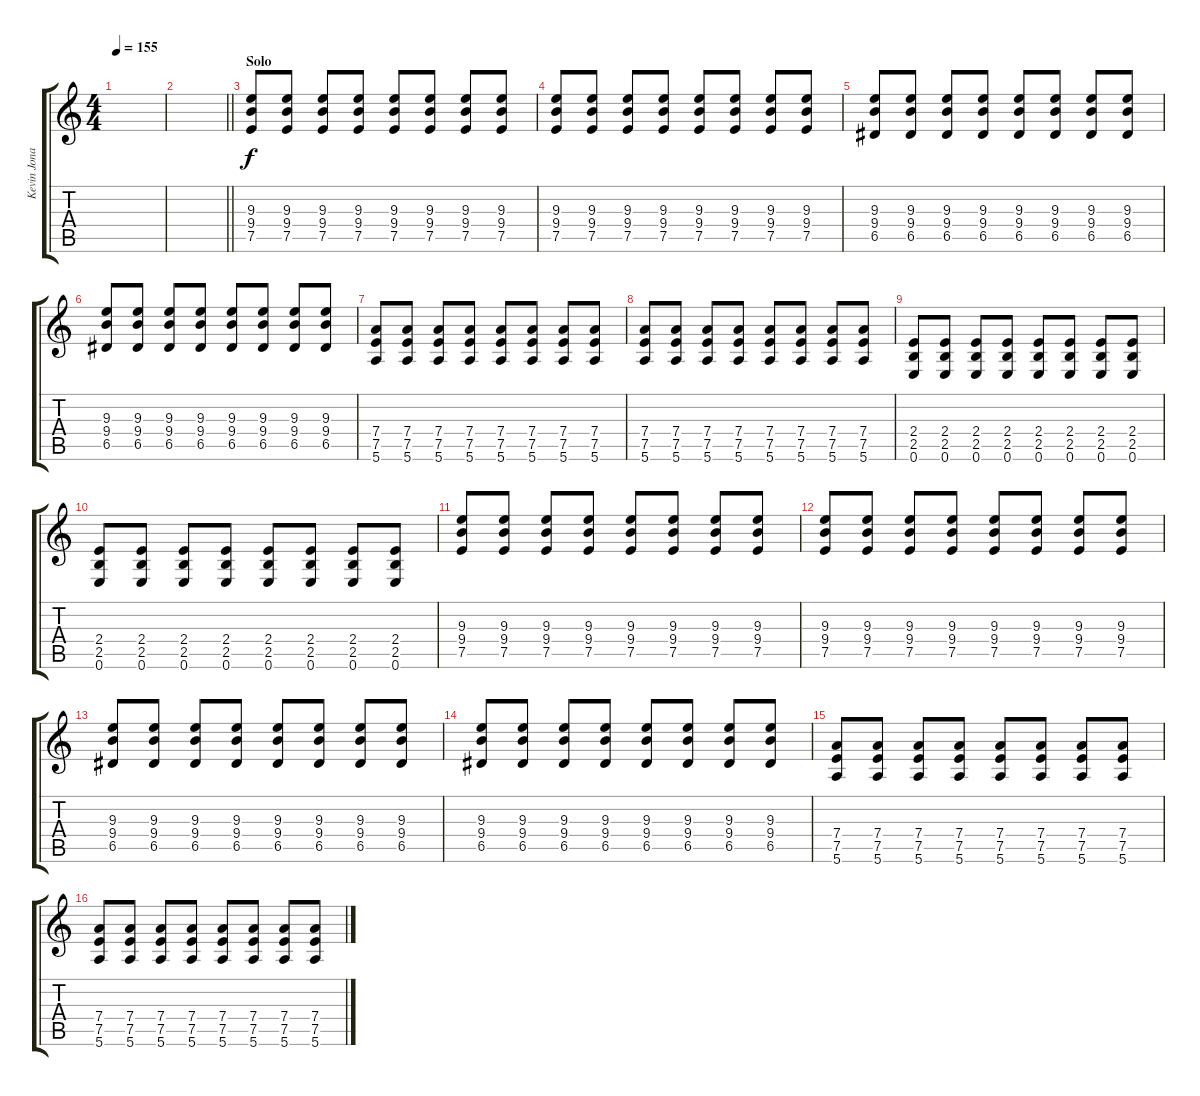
\track ("Kevin Jonas - Guitar" "Kevin Jona") {instrument electricguitarjazz}
\staff {score tabs}
\tuning (E4 B3 G3 D3 A2 E2) {hide}
\ts (4 4)
\tempo 155
\clef g2
\ks c
|
\barLineRight lightlight
|
\section ("" "Solo")
(9.3 9.4 7.5).8{volume 13 instrument distortionguitar} (9.3 9.4 7.5).8 (9.3 9.4 7.5).8 (9.3 9.4 7.5).8 (9.3 9.4 7.5).8 (9.3 9.4 7.5).8 (9.3 9.4 7.5).8 (9.3 9.4 7.5).8 |
(9.3 9.4 7.5).8 (9.3 9.4 7.5).8 (9.3 9.4 7.5).8 (9.3 9.4 7.5).8 (9.3 9.4 7.5).8 (9.3 9.4 7.5).8 (9.3 9.4 7.5).8 (9.3 9.4 7.5).8 |
(9.3 9.4 6.5).8 (9.3 9.4 6.5).8 (9.3 9.4 6.5).8 (9.3 9.4 6.5).8 (9.3 9.4 6.5).8 (9.3 9.4 6.5).8 (9.3 9.4 6.5).8 (9.3 9.4 6.5).8 |
(9.3 9.4 6.5).8 (9.3 9.4 6.5).8 (9.3 9.4 6.5).8 (9.3 9.4 6.5).8 (9.3 9.4 6.5).8 (9.3 9.4 6.5).8 (9.3 9.4 6.5).8 (9.3 9.4 6.5).8 |
(7.4 7.5 5.6).8 (7.4 7.5 5.6).8 (7.4 7.5 5.6).8 (7.4 7.5 5.6).8 (7.4 7.5 5.6).8 (7.4 7.5 5.6).8 (7.4 7.5 5.6).8 (7.4 7.5 5.6).8 |
(7.4 7.5 5.6).8 (7.4 7.5 5.6).8 (7.4 7.5 5.6).8 (7.4 7.5 5.6).8 (7.4 7.5 5.6).8 (7.4 7.5 5.6).8 (7.4 7.5 5.6).8 (7.4 7.5 5.6).8 |
(2.4 2.5 0.6).8 (2.4 2.5 0.6).8 (2.4 2.5 0.6).8 (2.4 2.5 0.6).8 (2.4 2.5 0.6).8 (2.4 2.5 0.6).8 (2.4 2.5 0.6).8 (2.4 2.5 0.6).8 |
(2.4 2.5 0.6).8 (2.4 2.5 0.6).8 (2.4 2.5 0.6).8 (2.4 2.5 0.6).8 (2.4 2.5 0.6).8 (2.4 2.5 0.6).8 (2.4 2.5 0.6).8 (2.4 2.5 0.6).8 |
(9.3 9.4 7.5).8 (9.3 9.4 7.5).8 (9.3 9.4 7.5).8 (9.3 9.4 7.5).8 (9.3 9.4 7.5).8 (9.3 9.4 7.5).8 (9.3 9.4 7.5).8 (9.3 9.4 7.5).8 |
(9.3 9.4 7.5).8 (9.3 9.4 7.5).8 (9.3 9.4 7.5).8 (9.3 9.4 7.5).8 (9.3 9.4 7.5).8 (9.3 9.4 7.5).8 (9.3 9.4 7.5).8 (9.3 9.4 7.5).8 |
(9.3 9.4 6.5).8 (9.3 9.4 6.5).8 (9.3 9.4 6.5).8 (9.3 9.4 6.5).8 (9.3 9.4 6.5).8 (9.3 9.4 6.5).8 (9.3 9.4 6.5).8 (9.3 9.4 6.5).8 |
(9.3 9.4 6.5).8 (9.3 9.4 6.5).8 (9.3 9.4 6.5).8 (9.3 9.4 6.5).8 (9.3 9.4 6.5).8 (9.3 9.4 6.5).8 (9.3 9.4 6.5).8 (9.3 9.4 6.5).8 |
(7.4 7.5 5.6).8 (7.4 7.5 5.6).8 (7.4 7.5 5.6).8 (7.4 7.5 5.6).8 (7.4 7.5 5.6).8 (7.4 7.5 5.6).8 (7.4 7.5 5.6).8 (7.4 7.5 5.6).8 |
(7.4 7.5 5.6).8 (7.4 7.5 5.6).8 (7.4 7.5 5.6).8 (7.4 7.5 5.6).8 (7.4 7.5 5.6).8 (7.4 7.5 5.6).8 (7.4 7.5 5.6).8 (7.4 7.5 5.6).8
